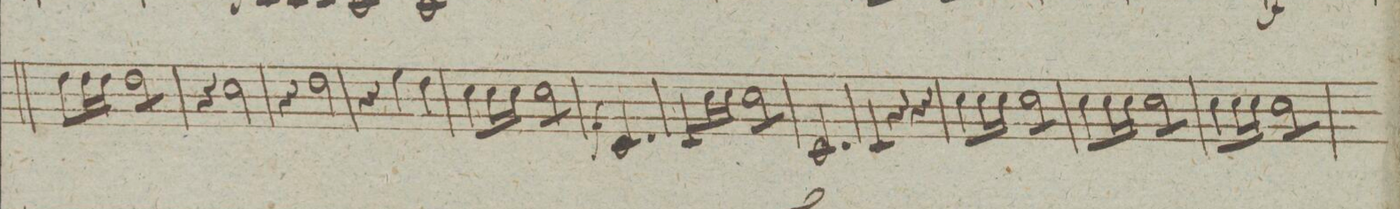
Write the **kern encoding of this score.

**kern	**dynam
*I"Tromba. 1ma in C.	*
*clefG2	*
*k[]	*
*M3/4	*
8dd\L	.
16dd\L	.
16dd\JJ	.
*tremolo	*
8dd\L	.
8dd\	.
8dd\	.
8dd\J	.
*Xtremolo	*
=81	=81
4r	.
2cc\	.
=82	=82
4r	.
2dd\	.
=83	=83
4r	.
4ee\	.
4dd\	.
=84	=84
8cc\L	.
16cc\L	.
16cc\JJ	.
*tremolo	*
8cc\L	.
8cc\	.
8cc\	.
8cc\J	.
*Xtremolo	*
=85	=85
2.c/	f
=86	=86
8c/L	.
16cc\L	.
16cc\JJ	.
*tremolo	*
8cc\L	.
8cc\	.
8cc\	.
8cc\J	.
*Xtremolo	*
=87	=87
2.c/	.
=88	=88
4c/	.
4r	.
4r	.
=89	=89
8cc\L	.
16cc\L	.
16cc\JJ	.
*tremolo	*
8cc\L	.
8cc\	.
8cc\	.
8cc\J	.
*Xtremolo	*
=90	=90
8cc\L	.
16cc\L	.
16cc\JJ	.
*tremolo	*
8cc\L	.
8cc\	.
8cc\	.
8cc\J	.
*Xtremolo	*
=91	=91
8cc\L	.
16cc\L	.
16cc\JJ	.
*tremolo	*
8cc\L	.
8cc\	.
8cc\	.
8cc\J	.
*Xtremolo	*
=92	=92
*-	*-
